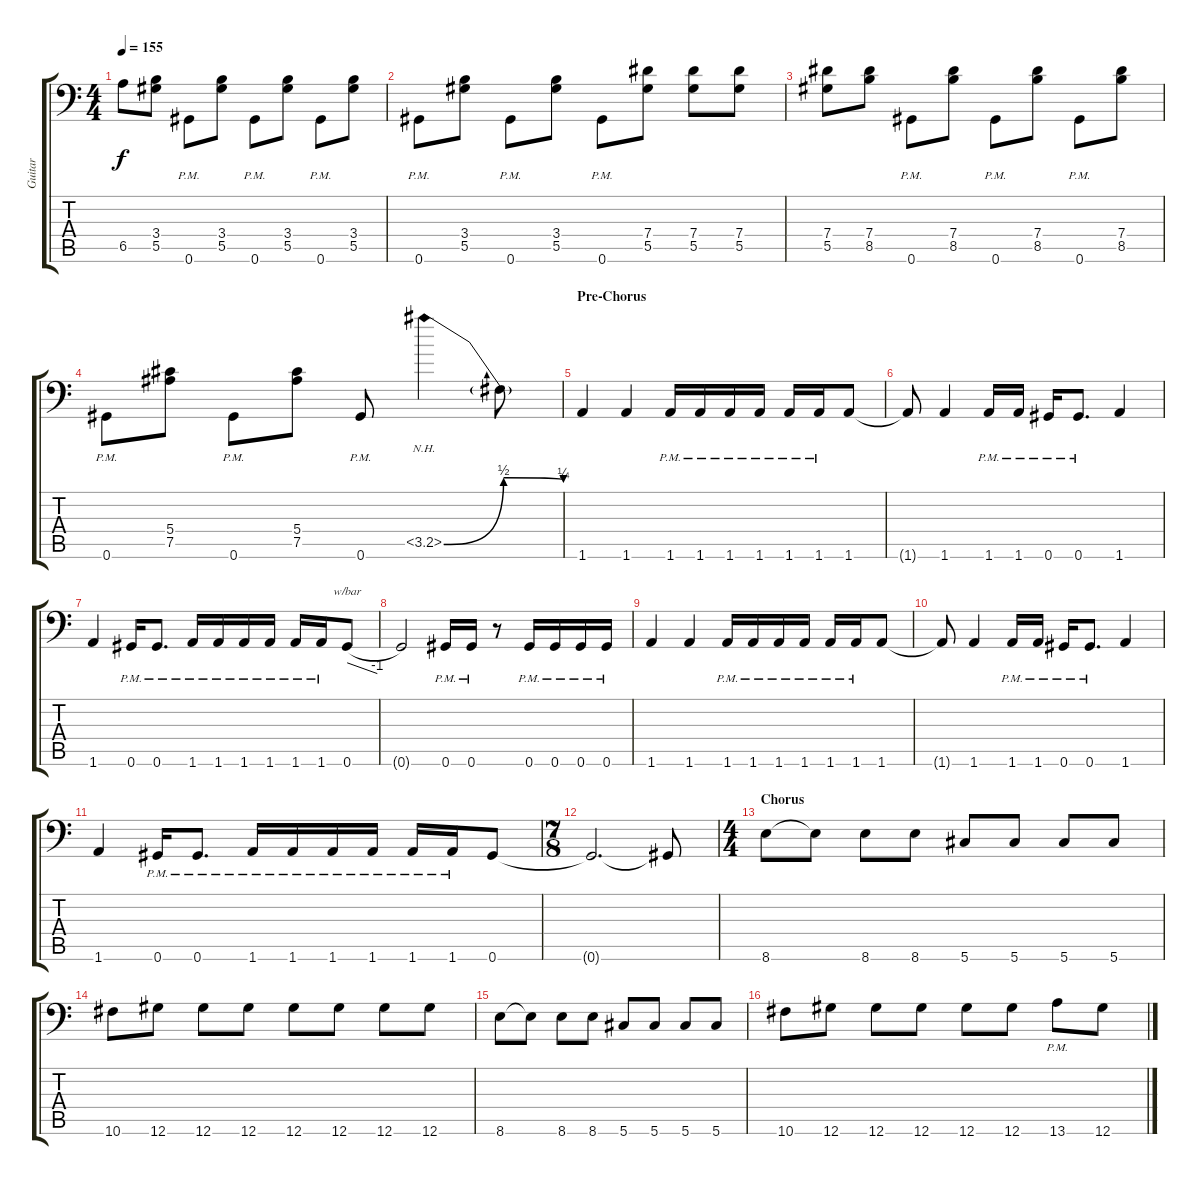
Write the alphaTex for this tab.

\track ("Guitar" "Guitar") {instrument distortionguitar}
\staff {score tabs}
\tuning (Bb3 F3 Db3 Ab2 Eb2 Ab1) {hide}
\ts (4 4)
\tempo 155
\clef f4
\ks c
6.5.8{dy f} (3.4 5.5).8 0.6{pm}.8 (3.4 5.5).8 0.6{pm}.8 (3.4 5.5).8 0.6{pm}.8 (3.4 5.5).8 |
0.6{pm}.8 (3.4 5.5).8 0.6{pm}.8 (3.4 5.5).8 0.6{pm}.8 (7.4 5.5).8 (7.4 5.5).8 (7.4 5.5).8 |
(7.4 5.5).8 (7.4 8.5).8 0.6{pm}.8 (7.4 8.5).8 0.6{pm}.8 (7.4 8.5).8 0.6{pm}.8 (7.4 8.5).8 |
0.6{pm}.8 (5.4 7.5).8 0.6{pm}.8 (5.4 7.5).8 0.6{pm}.8 3.5{be (bendrelease 0 0 30 2 30 2 60 1) nh}.4 3.5{t}.8 |
\section ("" "Pre-Chorus")
1.6.4 1.6.4 1.6{pm}.16 1.6{pm}.16 1.6{pm}.16 1.6{pm}.16 1.6{pm}.16 1.6{pm}.16 1.6.8 |
1.6{t}.8 1.6.4 1.6{pm}.16 1.6{pm}.16 0.6{pm}.16 0.6{pm}.8{d} 1.6.4 |
1.6.4 0.6{pm}.16 0.6{pm}.8{d} 1.6{pm}.16 1.6{pm}.16 1.6{pm}.16 1.6{pm}.16 1.6{pm}.16 1.6{pm}.16 0.6.8{tbe (dive default 0 0 60 -4)} |
0.6{t}.2 0.6{pm}.16 0.6{pm}.16 r.8 0.6{pm}.16 0.6{pm}.16 0.6{pm}.16 0.6{pm}.16 |
1.6.4 1.6.4 1.6{pm}.16 1.6{pm}.16 1.6{pm}.16 1.6{pm}.16 1.6{pm}.16 1.6{pm}.16 1.6.8 |
1.6{t}.8 1.6.4 1.6{pm}.16 1.6{pm}.16 0.6{pm}.16 0.6{pm}.8{d} 1.6.4 |
1.6.4 0.6{pm}.16 0.6{pm}.8{d} 1.6{pm}.16 1.6{pm}.16 1.6{pm}.16 1.6{pm}.16 1.6{pm}.16 1.6{pm}.16 0.6.8 |
\ts (7 8)
0.6{t}.2{d} 0.6{t}.8 |
\ts (4 4)
\section ("" "Chorus")
8.6.8 8.6{t}.8 8.6.8 8.6.8 5.6.8 5.6.8 5.6.8 5.6.8 |
10.6.8 12.6.8 12.6.8 12.6.8 12.6.8 12.6.8 12.6.8 12.6.8 |
8.6.8 8.6{t}.8 8.6.8 8.6.8 5.6.8 5.6.8 5.6.8 5.6.8 |
10.6.8 12.6.8 12.6.8 12.6.8 12.6.8 12.6.8 13.6{pm}.8 12.6.8
